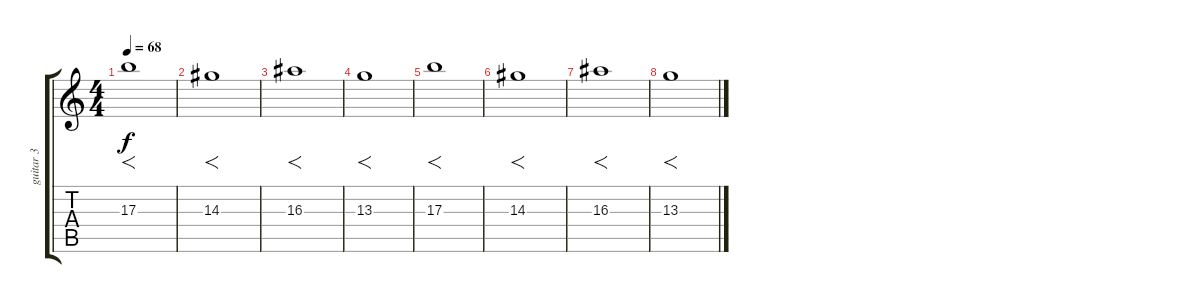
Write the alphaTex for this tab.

\track ("guitar 3" "guitar 3") {instrument overdrivenguitar}
\staff {score tabs}
\tuning (Eb4 Bb3 Gb3 Db3 Ab2 Eb2) {hide}
\ts (4 4)
\tempo 68
\clef g2
\ks c
17.3.1{f dy f} |
14.3.1{f} |
16.3.1{f} |
13.3.1{f} |
17.3.1{f} |
14.3.1{f} |
16.3.1{f} |
13.3.1{f}
